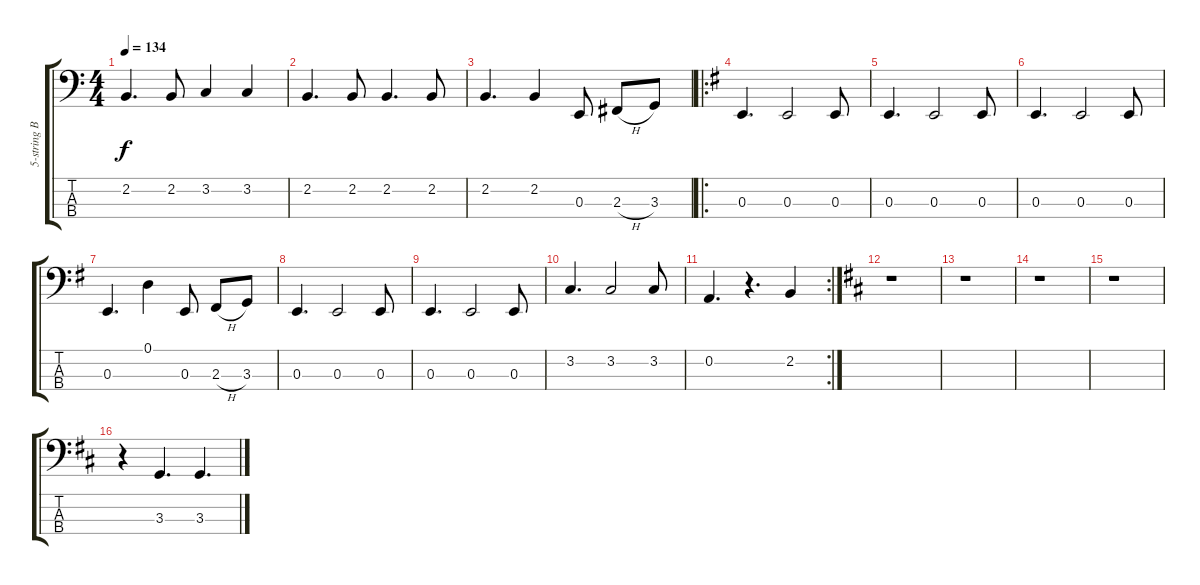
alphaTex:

\track ("5-string Bass" "5-string B") {instrument electricbassfinger}
\staff {score tabs}
\tuning (D2 A1 E1 B0) {hide}
\ts (4 4)
\tempo 134
\clef f4
\ks c
2.2.4{d dy f} 2.2.8 3.2.4 3.2.4 |
2.2.4{d} 2.2.8 2.2.4{d} 2.2.8 |
2.2.4{d} 2.2.4 0.3.8 2.3{h}.8 3.3.8 |
\ro
\ks g
0.3.4{d} 0.3.2 0.3.8 |
0.3.4{d} 0.3.2 0.3.8 |
0.3.4{d} 0.3.2 0.3.8 |
0.3.4{d} 0.1.4 0.3.8 2.3{h}.8 3.3.8 |
0.3.4{d} 0.3.2 0.3.8 |
0.3.4{d} 0.3.2 0.3.8 |
3.2.4{d} 3.2.2 3.2.8 |
\rc 2
0.2.4{d} r.4{d} 2.2.4 |
\ks d
r.1 |
r.1 |
r.1 |
r.1 |
r.4 3.3.4{d} 3.3.4{d}
